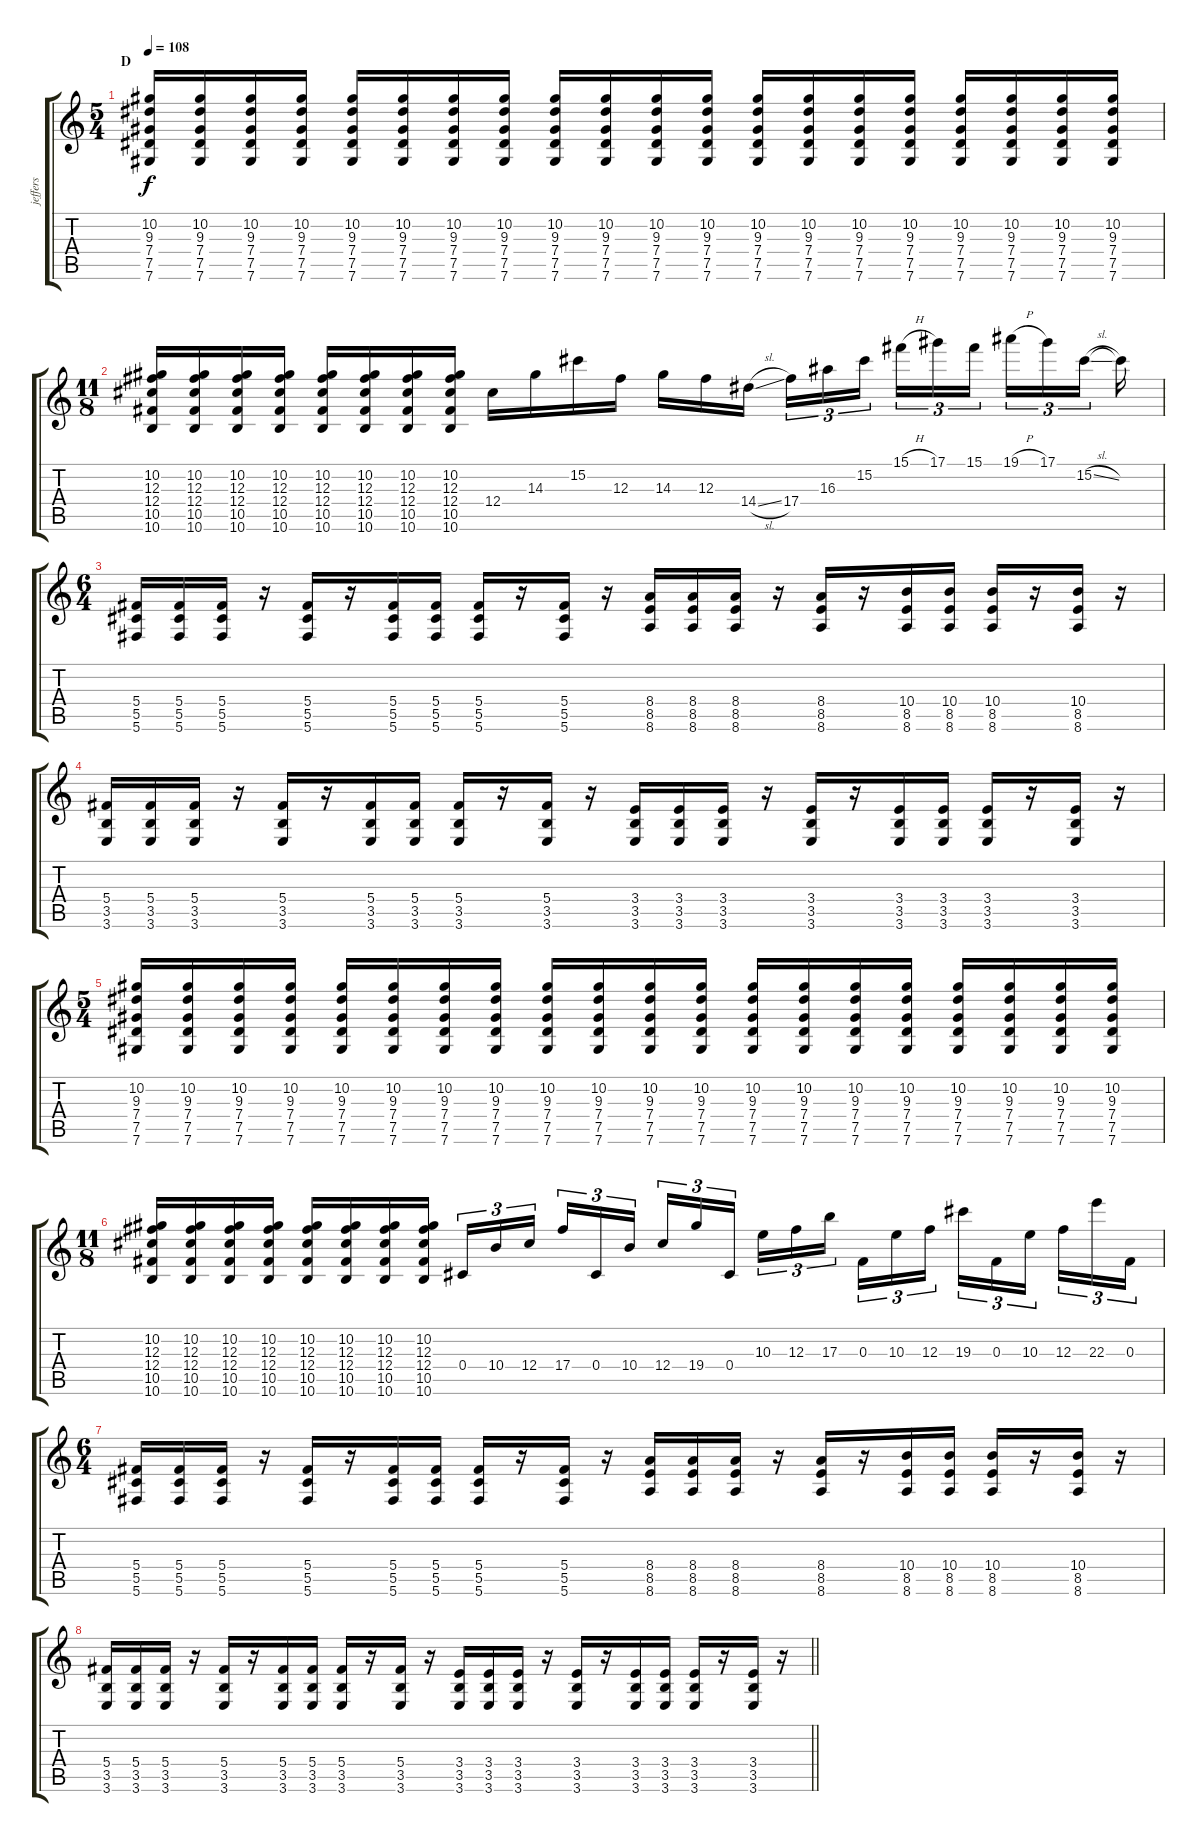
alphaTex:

\track ("jeffers" "jeffers") {instrument distortionguitar}
\staff {score tabs}
\tuning (Eb4 Bb3 Gb3 Db3 Ab2 Db2) {hide}
\ts (5 4)
\section ("" "D")
\tempo 108
\clef g2
\ks c
(10.2 9.3 7.4 7.5 7.6).16{dy f} (10.2 9.3 7.4 7.5 7.6).16 (10.2 9.3 7.4 7.5 7.6).16 (10.2 9.3 7.4 7.5 7.6).16 (10.2 9.3 7.4 7.5 7.6).16 (10.2 9.3 7.4 7.5 7.6).16 (10.2 9.3 7.4 7.5 7.6).16 (10.2 9.3 7.4 7.5 7.6).16 (10.2 9.3 7.4 7.5 7.6).16 (10.2 9.3 7.4 7.5 7.6).16 (10.2 9.3 7.4 7.5 7.6).16 (10.2 9.3 7.4 7.5 7.6).16 (10.2 9.3 7.4 7.5 7.6).16 (10.2 9.3 7.4 7.5 7.6).16 (10.2 9.3 7.4 7.5 7.6).16 (10.2 9.3 7.4 7.5 7.6).16 (10.2 9.3 7.4 7.5 7.6).16 (10.2 9.3 7.4 7.5 7.6).16 (10.2 9.3 7.4 7.5 7.6).16 (10.2 9.3 7.4 7.5 7.6).16 |
\ts (11 8)
(10.2 12.3 12.4 10.5 10.6).16 (10.2 12.3 12.4 10.5 10.6).16 (10.2 12.3 12.4 10.5 10.6).16 (10.2 12.3 12.4 10.5 10.6).16 (10.2 12.3 12.4 10.5 10.6).16 (10.2 12.3 12.4 10.5 10.6).16 (10.2 12.3 12.4 10.5 10.6).16 (10.2 12.3 12.4 10.5 10.6).16 12.4.16 14.3.16 15.2.16 12.3.16 14.3.16 12.3.16 14.4{sl}.16{beam splitsecondary} 17.4.16{tu (3 2)} 16.3.16{tu (3 2)} 15.2.16{tu (3 2) beam splitsecondary} 15.1{h}.16{tu (3 2)} 17.1.16{tu (3 2)} 15.1.16{tu (3 2) beam splitsecondary} 19.1{h}.16{tu (3 2)} 17.1.16{tu (3 2)} 15.2{sl}.16{tu (3 2)} 15.2{t}.16 |
\ts (6 4)
(5.4 5.5 5.6).16 (5.4 5.5 5.6).16 (5.4 5.5 5.6).16 r.16 (5.4 5.5 5.6).16 r.16 (5.4 5.5 5.6).16 (5.4 5.5 5.6).16 (5.4 5.5 5.6).16 r.16 (5.4 5.5 5.6).16 r.16 (8.4 8.5 8.6).16 (8.4 8.5 8.6).16 (8.4 8.5 8.6).16 r.16 (8.4 8.5 8.6).16 r.16 (10.4 8.5 8.6).16 (10.4 8.5 8.6).16 (10.4 8.5 8.6).16 r.16 (10.4 8.5 8.6).16 r.16 |
(5.4 3.5 3.6).16 (5.4 3.5 3.6).16 (5.4 3.5 3.6).16 r.16 (5.4 3.5 3.6).16 r.16 (5.4 3.5 3.6).16 (5.4 3.5 3.6).16 (5.4 3.5 3.6).16 r.16 (5.4 3.5 3.6).16 r.16 (3.4 3.5 3.6).16 (3.4 3.5 3.6).16 (3.4 3.5 3.6).16 r.16 (3.4 3.5 3.6).16 r.16 (3.4 3.5 3.6).16 (3.4 3.5 3.6).16 (3.4 3.5 3.6).16 r.16 (3.4 3.5 3.6).16 r.16 |
\ts (5 4)
(10.2 9.3 7.4 7.5 7.6).16 (10.2 9.3 7.4 7.5 7.6).16 (10.2 9.3 7.4 7.5 7.6).16 (10.2 9.3 7.4 7.5 7.6).16 (10.2 9.3 7.4 7.5 7.6).16 (10.2 9.3 7.4 7.5 7.6).16 (10.2 9.3 7.4 7.5 7.6).16 (10.2 9.3 7.4 7.5 7.6).16 (10.2 9.3 7.4 7.5 7.6).16 (10.2 9.3 7.4 7.5 7.6).16 (10.2 9.3 7.4 7.5 7.6).16 (10.2 9.3 7.4 7.5 7.6).16 (10.2 9.3 7.4 7.5 7.6).16 (10.2 9.3 7.4 7.5 7.6).16 (10.2 9.3 7.4 7.5 7.6).16 (10.2 9.3 7.4 7.5 7.6).16 (10.2 9.3 7.4 7.5 7.6).16 (10.2 9.3 7.4 7.5 7.6).16 (10.2 9.3 7.4 7.5 7.6).16 (10.2 9.3 7.4 7.5 7.6).16 |
\ts (11 8)
(10.2 12.3 12.4 10.5 10.6).16 (10.2 12.3 12.4 10.5 10.6).16 (10.2 12.3 12.4 10.5 10.6).16 (10.2 12.3 12.4 10.5 10.6).16 (10.2 12.3 12.4 10.5 10.6).16 (10.2 12.3 12.4 10.5 10.6).16 (10.2 12.3 12.4 10.5 10.6).16 (10.2 12.3 12.4 10.5 10.6).16 0.4.16{tu (3 2)} 10.4.16{tu (3 2)} 12.4.16{tu (3 2)} 17.4.16{tu (3 2)} 0.4.16{tu (3 2)} 10.4.16{tu (3 2)} 12.4.16{tu (3 2)} 19.4.16{tu (3 2)} 0.4.16{tu (3 2)} 10.3.16{tu (3 2)} 12.3.16{tu (3 2)} 17.3.16{tu (3 2)} 0.3.16{tu (3 2)} 10.3.16{tu (3 2)} 12.3.16{tu (3 2)} 19.3.16{tu (3 2)} 0.3.16{tu (3 2)} 10.3.16{tu (3 2)} 12.3.16{tu (3 2)} 22.3.16{tu (3 2)} 0.3.16{tu (3 2)} |
\ts (6 4)
(5.4 5.5 5.6).16 (5.4 5.5 5.6).16 (5.4 5.5 5.6).16 r.16 (5.4 5.5 5.6).16 r.16 (5.4 5.5 5.6).16 (5.4 5.5 5.6).16 (5.4 5.5 5.6).16 r.16 (5.4 5.5 5.6).16 r.16 (8.4 8.5 8.6).16 (8.4 8.5 8.6).16 (8.4 8.5 8.6).16 r.16 (8.4 8.5 8.6).16 r.16 (10.4 8.5 8.6).16 (10.4 8.5 8.6).16 (10.4 8.5 8.6).16 r.16 (10.4 8.5 8.6).16 r.16 |
\barLineRight lightlight
(5.4 3.5 3.6).16 (5.4 3.5 3.6).16 (5.4 3.5 3.6).16 r.16 (5.4 3.5 3.6).16 r.16 (5.4 3.5 3.6).16 (5.4 3.5 3.6).16 (5.4 3.5 3.6).16 r.16 (5.4 3.5 3.6).16 r.16 (3.4 3.5 3.6).16 (3.4 3.5 3.6).16 (3.4 3.5 3.6).16 r.16 (3.4 3.5 3.6).16 r.16 (3.4 3.5 3.6).16 (3.4 3.5 3.6).16 (3.4 3.5 3.6).16 r.16 (3.4 3.5 3.6).16 r.16
